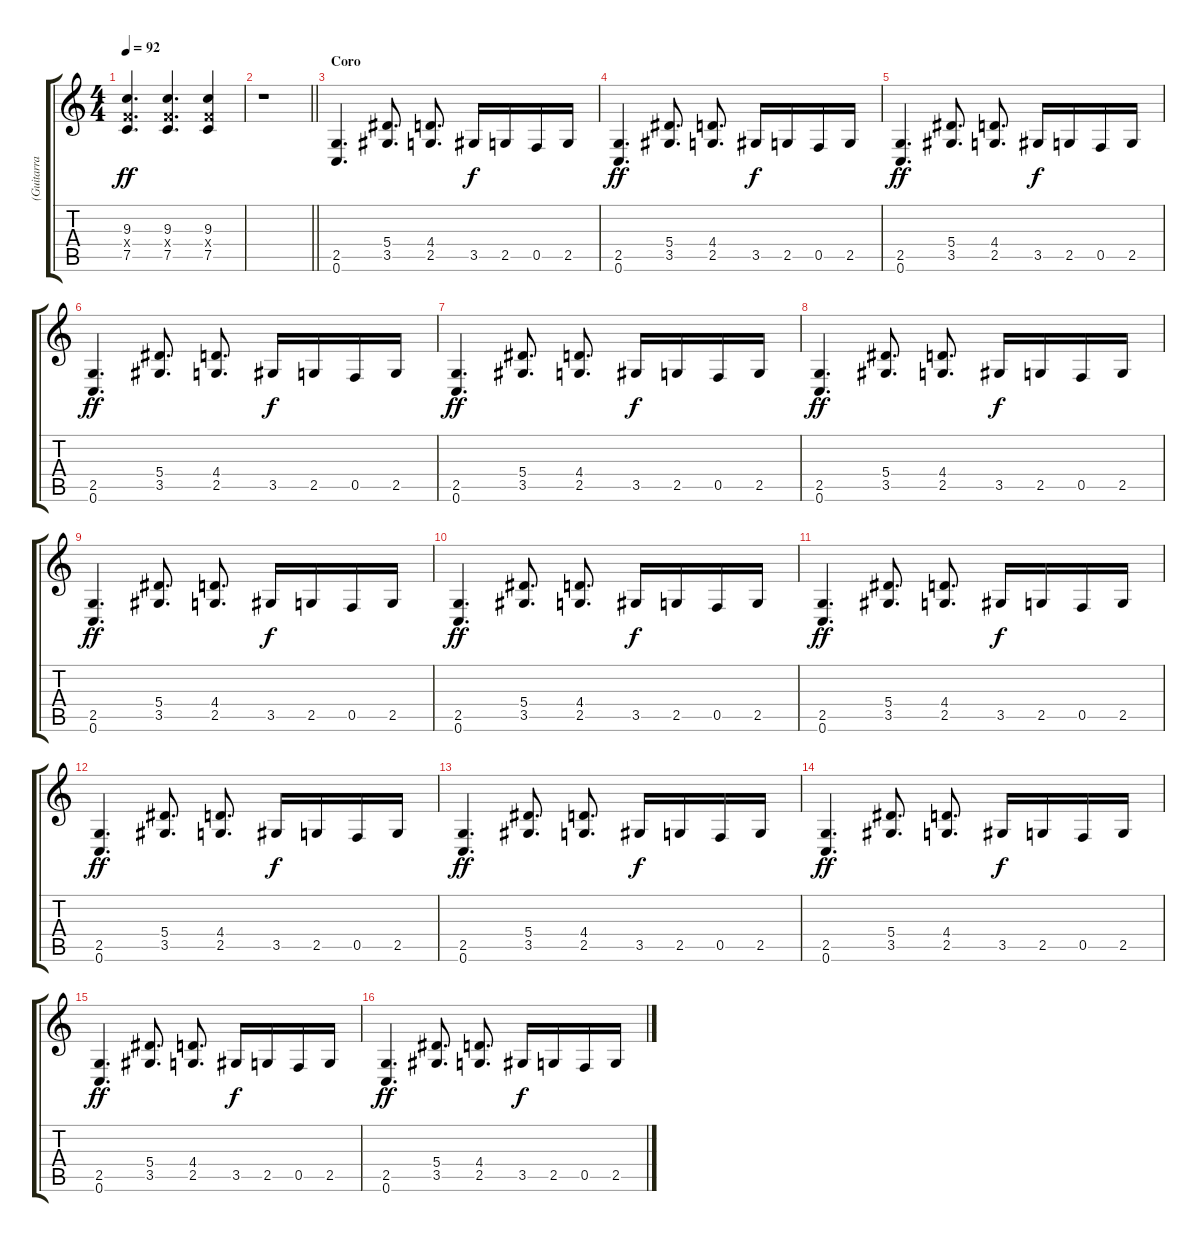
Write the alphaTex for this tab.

\track ("(Guitarra extra)" "(Guitarra ") {instrument overdrivenguitar}
\staff {score tabs}
\tuning (C4 G3 Eb3 Bb2 F2 C2) {hide}
\ts (4 4)
\tempo 92
\clef g2
\ks c
(9.3 7.4{x} 7.5).4{d dy ff} (9.3 7.4{x} 7.5).4{d} (9.3 7.4{x} 7.5).4 |
\barLineRight lightlight
r.1 |
\section ("" "Coro")
(2.5 0.6).4{d} (5.4 3.5).8{d} (4.4 2.5).8{d} 3.5.16{dy f} 2.5.16 0.5.16 2.5.16 |
(2.5 0.6).4{d dy ff} (5.4 3.5).8{d} (4.4 2.5).8{d} 3.5.16{dy f} 2.5.16 0.5.16 2.5.16 |
(2.5 0.6).4{d dy ff} (5.4 3.5).8{d} (4.4 2.5).8{d} 3.5.16{dy f} 2.5.16 0.5.16 2.5.16 |
(2.5 0.6).4{d dy ff} (5.4 3.5).8{d} (4.4 2.5).8{d} 3.5.16{dy f} 2.5.16 0.5.16 2.5.16 |
(2.5 0.6).4{d dy ff} (5.4 3.5).8{d} (4.4 2.5).8{d} 3.5.16{dy f} 2.5.16 0.5.16 2.5.16 |
(2.5 0.6).4{d dy ff} (5.4 3.5).8{d} (4.4 2.5).8{d} 3.5.16{dy f} 2.5.16 0.5.16 2.5.16 |
(2.5 0.6).4{d dy ff} (5.4 3.5).8{d} (4.4 2.5).8{d} 3.5.16{dy f} 2.5.16 0.5.16 2.5.16 |
(2.5 0.6).4{d dy ff} (5.4 3.5).8{d} (4.4 2.5).8{d} 3.5.16{dy f} 2.5.16 0.5.16 2.5.16 |
(2.5 0.6).4{d dy ff} (5.4 3.5).8{d} (4.4 2.5).8{d} 3.5.16{dy f} 2.5.16 0.5.16 2.5.16 |
(2.5 0.6).4{d dy ff} (5.4 3.5).8{d} (4.4 2.5).8{d} 3.5.16{dy f} 2.5.16 0.5.16 2.5.16 |
(2.5 0.6).4{d dy ff} (5.4 3.5).8{d} (4.4 2.5).8{d} 3.5.16{dy f} 2.5.16 0.5.16 2.5.16 |
(2.5 0.6).4{d dy ff} (5.4 3.5).8{d} (4.4 2.5).8{d} 3.5.16{dy f} 2.5.16 0.5.16 2.5.16 |
(2.5 0.6).4{d dy ff} (5.4 3.5).8{d} (4.4 2.5).8{d} 3.5.16{dy f} 2.5.16 0.5.16 2.5.16 |
(2.5 0.6).4{d dy ff} (5.4 3.5).8{d} (4.4 2.5).8{d} 3.5.16{dy f} 2.5.16 0.5.16 2.5.16
